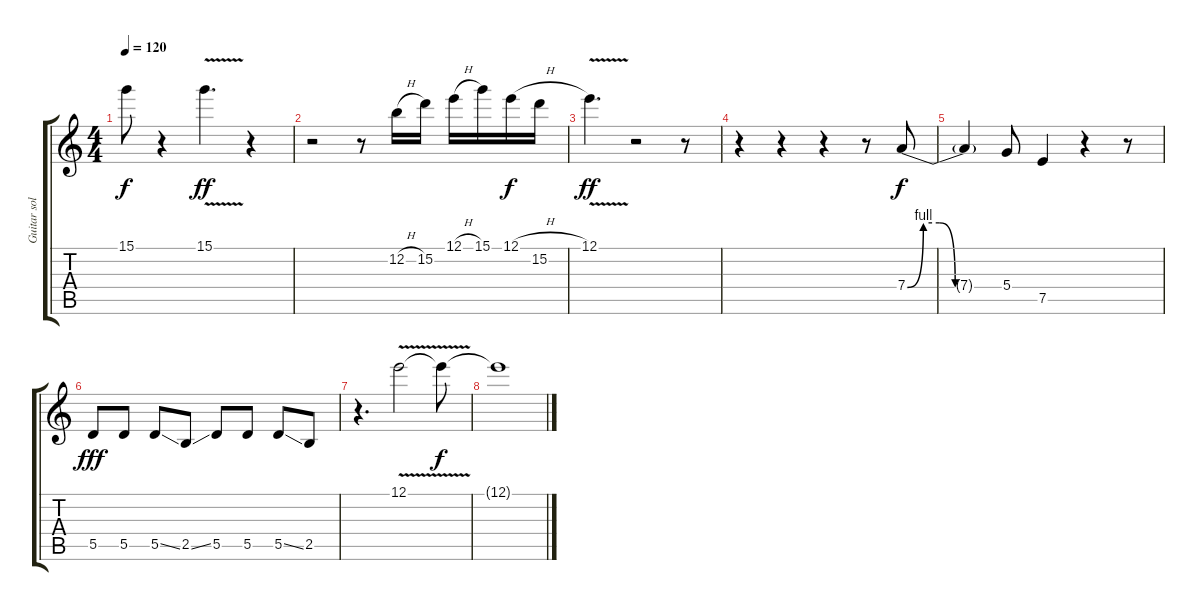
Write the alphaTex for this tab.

\track ("Guitar solo" "Guitar sol") {instrument distortionguitar}
\staff {score tabs}
\tuning (E4 B3 G3 D3 A2 E2) {hide}
\ts (4 4)
\tempo 120
\clef g2
\ks c
15.1{t}.8{dy f} r.4 15.1{v}.4{d dy ff} r.4 |
r.2 r.8 12.2{h}.16 15.2.16 12.1{h}.16 15.1.16 12.1{h}.16{dy f} 15.2.16 |
12.1{v}.4{d dy ff} r.2 r.8 |
r.4 r.4 r.4 r.8 7.4{be (custom 0 0 10 4 20 4 30 0 60 0)}.8{dy f} |
7.4{t}.4 5.4.8 7.5.4 r.4 r.8 |
5.5.8{dy fff} 5.5.8 5.5{ss}.8 2.5{ss}.8 5.5.8 5.5.8 5.5{ss}.8 2.5.8 |
r.4{d} 12.1{v}.2 12.1{t}.8{dy f} |
12.1{t}.1
